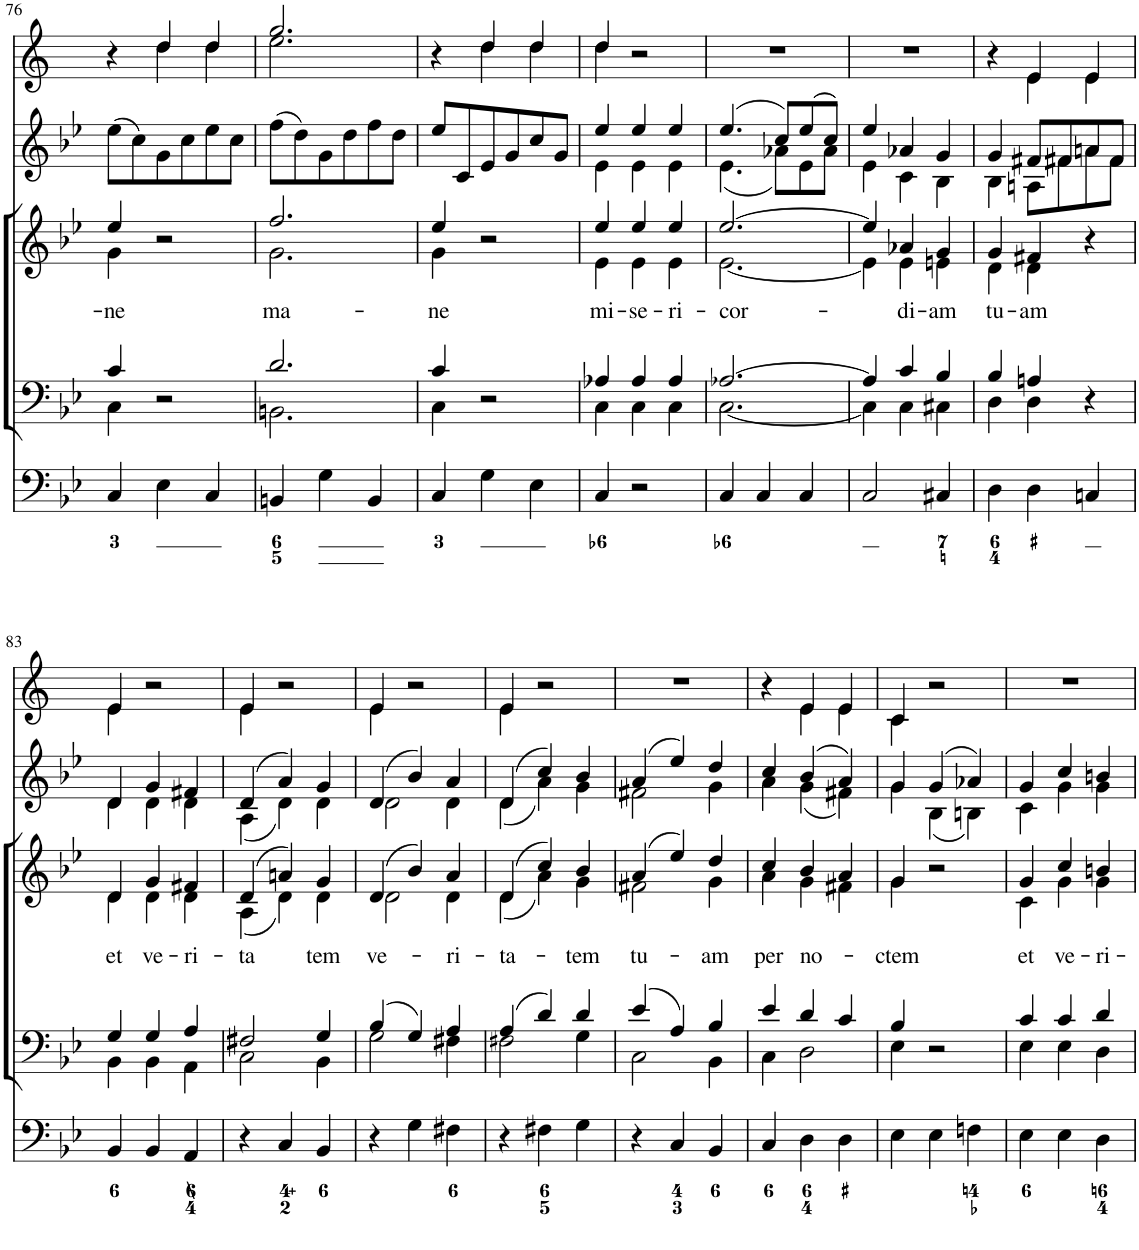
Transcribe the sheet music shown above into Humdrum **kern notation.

**kern	**kern	**kern	**text	**kern	**kern	**kern	**kern
*part7	*part6	*part5	*part5	*part4	*part3	*part2	*part1
*staff7	*staff6	*staff5	*staff5	*staff4	*staff3	*staff2	*staff1
*I"Organ	*I"Voice	*I"Voice	*	*I"Violin	*I"Violin	*I"Violini	*I"Clarini in B[b]
*	*	*	*	*I'Vln	*I'Vln	*I'Vln	*
!!LO:PB:g=z
*clefF4	*clefF4	*clefG2	*	*clefG2	*clefG2	*clefG2	*clefG2
*	*	*	*	*	*	*	*Trd1c2
*k[b-e-]	*k[b-e-]	*k[b-e-]	*	*k[b-e-]	*k[b-e-]	*k[b-e-]	*k[]
*M3/4	*M3/4	*M3/4	*	*M3/4	*M3/4	*M3/4	*M3/4
=76	=76	=76	=76	=76	=76	=76	=76
*	*^	*^	*	*	*	*	*
!	!	!	!	!	!LO:LY:b	!	!	!	!
*	*	*	*	*	*	*	*	*	*^
4C/	4c/	4C\	4ee-/	4g\	-ne	(8ee-\L	(8ee-\L	(8ee-\L	4r	4ryy
.	.	.	.	.	.	8cc\J)	8cc\J)	8cc\)	.	.
4E-\	2r	2ryy	2r	2ryy	.	8g/L	8g/L	8g\	4dd/	4dd\
.	.	.	.	.	.	8cc/J	8cc/J	8cc\	.	.
4C/	.	.	.	.	.	8ee-\L	8ee-\L	8ee-\	4dd/	4dd\
.	.	.	.	.	.	8cc\J	8cc\J	8cc\J	.	.
=77	=77	=77	=77	=77	=77	=77	=77	=77	=77	=77
!	!	!	!	!	!LO:LY:b	!	!	!	!	!
4BBn/	2.d/	2.BBn\	2.ff/	2.g\	ma-	(8ff\L	(8ff\L	(8ff\L	2.gg/	2.ee\
.	.	.	.	.	.	8dd\J)	8dd\J)	8dd\)	.	.
4G\	.	.	.	.	.	8g\L	8g\L	8g\	.	.
.	.	.	.	.	.	8dd\J	8dd\J	8dd\	.	.
4BB/	.	.	.	.	.	8ff\L	8ff\L	8ff\	.	.
.	.	.	.	.	.	8dd\J	8dd\J	8dd\J	.	.
=78	=78	=78	=78	=78	=78	=78	=78	=78	=78	=78
!	!	!	!	!	!LO:LY:b	!	!	!	!	!
4C/	4c/	4C\	4ee-/	4g\	-ne	8ee-/L	8ee-/L	8ee-/L	4r	4ryy
.	.	.	.	.	.	8c/J	8c/J	8c/	.	.
4G\	2r	2ryy	2r	2ryy	.	8e-/L	8e-/L	8e-/	4dd/	4dd\
.	.	.	.	.	.	8g/J	8g/J	8g/	.	.
4E-\	.	.	.	.	.	8cc/L	8cc/L	8cc/	4dd/	4dd\
.	.	.	.	.	.	8g/J	8g/J	8g/J	.	.
=79	=79	=79	=79	=79	=79	=79	=79	=79	=79	=79
!	!	!	!	!	!LO:LY:b	!	!	!	!	!
*	*	*	*	*	*	*	*	*^	*	*
4C/	4A-X/	4C\	4ee-/	4e-\	mi-	4e-	4ee-	4ee-/	4e-\	4dd/	4dd\
!	!	!	!	!	!LO:LY:b	!	!	!	!	!	!
2r	4A-/	4C\	4ee-/	4e-\	-se-	4e-	4ee-	4ee-/	4e-\	2r	2ryy
!	!	!	!	!	!LO:LY:b	!	!	!	!	!	!
.	4A-/	4C\	4ee-/	4e-\	-ri-	4e-	4ee-	4ee-/	4e-\	.	.
*	*	*	*	*	*	*	*	*	*	*v	*v
=80	=80	=80	=80	=80	=80	=80	=80	=80	=80	=80
!	!	!	!	!	!LO:LY:b	!	!	!	!	!
4C/	[2.A-X/	[2.C\	[2.ee-/	[2.e-\	-cor-	(4.e-	(4.ee-	(4.ee-/	(4.e-\	2.r
4C/	.	.	.	.	.	.	.	.	.	.
.	.	.	.	.	.	8a-X)	8cc)	8cc/L)	8a-X\L)	.
4C/	.	.	.	.	.	(8e-/L	(8ee-\L	(8ee-/	8e-\	.
.	.	.	.	.	.	8a-/J)	8cc\J)	8cc/J)	8a-\J	.
=81	=81	=81	=81	=81	=81	=81	=81	=81	=81	=81
2C/	4A-/]	4C\]	4ee-/]	4e-\]	.	4e-	4ee-	4ee-/	4e-\	2.r
!	!	!	!	!	!LO:LY:b	!	!	!	!	!
.	4c/	4C\	4a-X/	4e-\	-di-	4c	4a-X	4a-X/	4c\	.
!	!	!	!	!	!LO:LY:b	!	!	!	!	!
4C#X/	4B-/	4C#X\	4g/	4en\	-am	4B-	4g	4g/	4B-\	.
=82	=82	=82	=82	=82	=82	=82	=82	=82	=82	=82
!	!	!	!	!	!LO:LY:b	!	!	!	!	!
*	*	*	*	*	*	*	*	*	*	*^
4D\	4B-/	4D\	4g/	4d\	tu-	4B-	4g	4g/	4B-\	4r	4ryy
!	!	!	!	!	!LO:LY:b	!	!	!	!	!	!
4D\	4An/	4D\	4f#X/	4d\	-am	8An/L	8f#X/L	8f#X/L	8An\L	4e/	4e\
.	.	.	.	.	.	8f#X/J	8f#/J	8f#/	8f#X\	.	.
4Cn/	4r	4ryy	4r	4ryy	.	8a/L	8an/L	8an/	8a\	4e/	4e\
.	.	.	.	.	.	8f#/J	8f#/J	8f#/J	8f#\J	.	.
!!LO:LB:g=z	!!
=83	=83	=83	=83	=83	=83	=83	=83	=83	=83	=83	=83
!	!	!	!	!	!LO:LY:b	!	!	!	!	!	!
4BB-/	4G/	4BB-\	4d/	4d\	et	4d	4d	4d/	4d\	4e/	4e\
!	!	!	!	!	!LO:LY:b	!	!	!	!	!	!
4BB-/	4G/	4BB-\	4g/	4d\	ve-	4d	4g	4g/	4d\	2r	2ryy
!	!	!	!	!	!LO:LY:b	!	!	!	!	!	!
4AA/	4A/	4AA\	4f#X/	4d\	-ri-	4d	4f#X	4f#X/	4d\	.	.
=84	=84	=84	=84	=84	=84	=84	=84	=84	=84	=84	=84
!	!	!	!	!	!LO:LY:b	!	!	!	!	!	!
4r	2F#X/	2C\	(4d/	(4A\	-ta	(4A	(4d	(4d/	(4A\	4e/	4e\
4C/	.	.	4an/)	4d\)	.	4d)	4a)	4a/)	4d\)	2r	2ryy
!	!	!	!	!	!LO:LY:b	!	!	!	!	!	!
4BB-/	4G/	4BB-\	4g/	4d\	tem	4d	4g	4g/	4d\	.	.
=85	=85	=85	=85	=85	=85	=85	=85	=85	=85	=85	=85
!	!	!	!	!	!LO:LY:b	!	!	!	!	!	!
4r	(4B-/	2G\	(4d/	2d\	ve-	2d	(4d	(4d/	2d\	4e/	4e\
4G\	4G/)	.	4b-/)	.	.	.	4b-)	4b-/)	.	2r	2ryy
!	!	!	!	!	!LO:LY:b	!	!	!	!	!	!
4F#X\	4A/	4F#X\	4a/	4d\	-ri-	4d	4a	4a/	4d\	.	.
=86	=86	=86	=86	=86	=86	=86	=86	=86	=86	=86	=86
!	!	!	!	!	!LO:LY:b	!	!	!	!	!	!
4r	(4A/	2F#X\	(4d/	(4d\	-ta-	(4d	(4d	(4d/	(4d\	4e/	4e\
4F#X\	4d/)	.	4cc/)	4a\)	.	4a)	4cc)	4cc/)	4a\)	2r	2ryy
!	!	!	!	!	!LO:LY:b	!	!	!	!	!	!
4G\	4d/	4G\	4b-/	4g\	-tem	4g	4b-	4b-/	4g\	.	.
*	*	*	*	*	*	*	*	*	*	*v	*v
=87	=87	=87	=87	=87	=87	=87	=87	=87	=87	=87
!	!	!	!	!	!LO:LY:b	!	!	!	!	!
4r	(4e-/	2C\	(4a/	2f#X\	tu-	2f#X	(4a	(4a/	2f#X\	2.r
4C/	4A/)	.	4ee-/)	.	.	.	4ee-)	4ee-/)	.	.
!	!	!	!	!	!LO:LY:b	!	!	!	!	!
4BB-/	4B-/	4BB-\	4dd/	4g\	-am	4g	4dd	4dd/	4g\	.
=88	=88	=88	=88	=88	=88	=88	=88	=88	=88	=88
!	!	!	!	!	!LO:LY:b	!	!	!	!	!
*	*	*	*	*	*	*	*	*	*	*^
4C/	4e-/	4C\	4cc/	4a\	per	4a	4cc	4cc/	4a\	4r	4ryy
!	!	!	!	!	!LO:LY:b	!	!	!	!	!	!
4D\	4d/	2D\	4b-/	4g\	no-	(4g	(4b-	(4b-/	(4g\	4e/	4e\
4D\	4c/	.	4a/	4f#X\	.	4f#X)	4a)	4a/)	4f#X\)	4e/	4e\
=89	=89	=89	=89	=89	=89	=89	=89	=89	=89	=89	=89
!	!	!	!	!	!LO:LY:b	!	!	!	!	!	!
4E-\	4B-/	4E-\	4g/	4g\	-ctem	4g	4g	4g/	4g\	4c/	4c\
4E-\	2r	2ryy	2r	2ryy	.	(4B-	(4g	(4g/	(4B-\	2r	2ryy
4Fn\	.	.	.	.	.	4Bn)	4a-X)	4a-X/)	4Bn\)	.	.
*	*	*	*	*	*	*	*	*	*	*v	*v
=90	=90	=90	=90	=90	=90	=90	=90	=90	=90	=90
!	!	!	!	!	!LO:LY:b	!	!	!	!	!
4E-\	4c/	4E-\	4g/	4c\	et	4c	4g	4g/	4c\	2.r
!	!	!	!	!	!LO:LY:b	!	!	!	!	!
4E-\	4c/	4E-\	4cc/	4g\	ve-	4g	4cc	4cc/	4g\	.
!	!	!	!	!	!LO:LY:b	!	!	!	!	!
4D\	4d/	4D\	4bn/	4g\	-ri-	4g	4bn	4bn/	4g\	.
*	*v	*v	*	*	*	*	*	*v	*v	*
*	*	*v	*v	*	*	*	*	*
=	=	=	=	=	=	=	=
*-	*-	*-	*-	*-	*-	*-	*-
